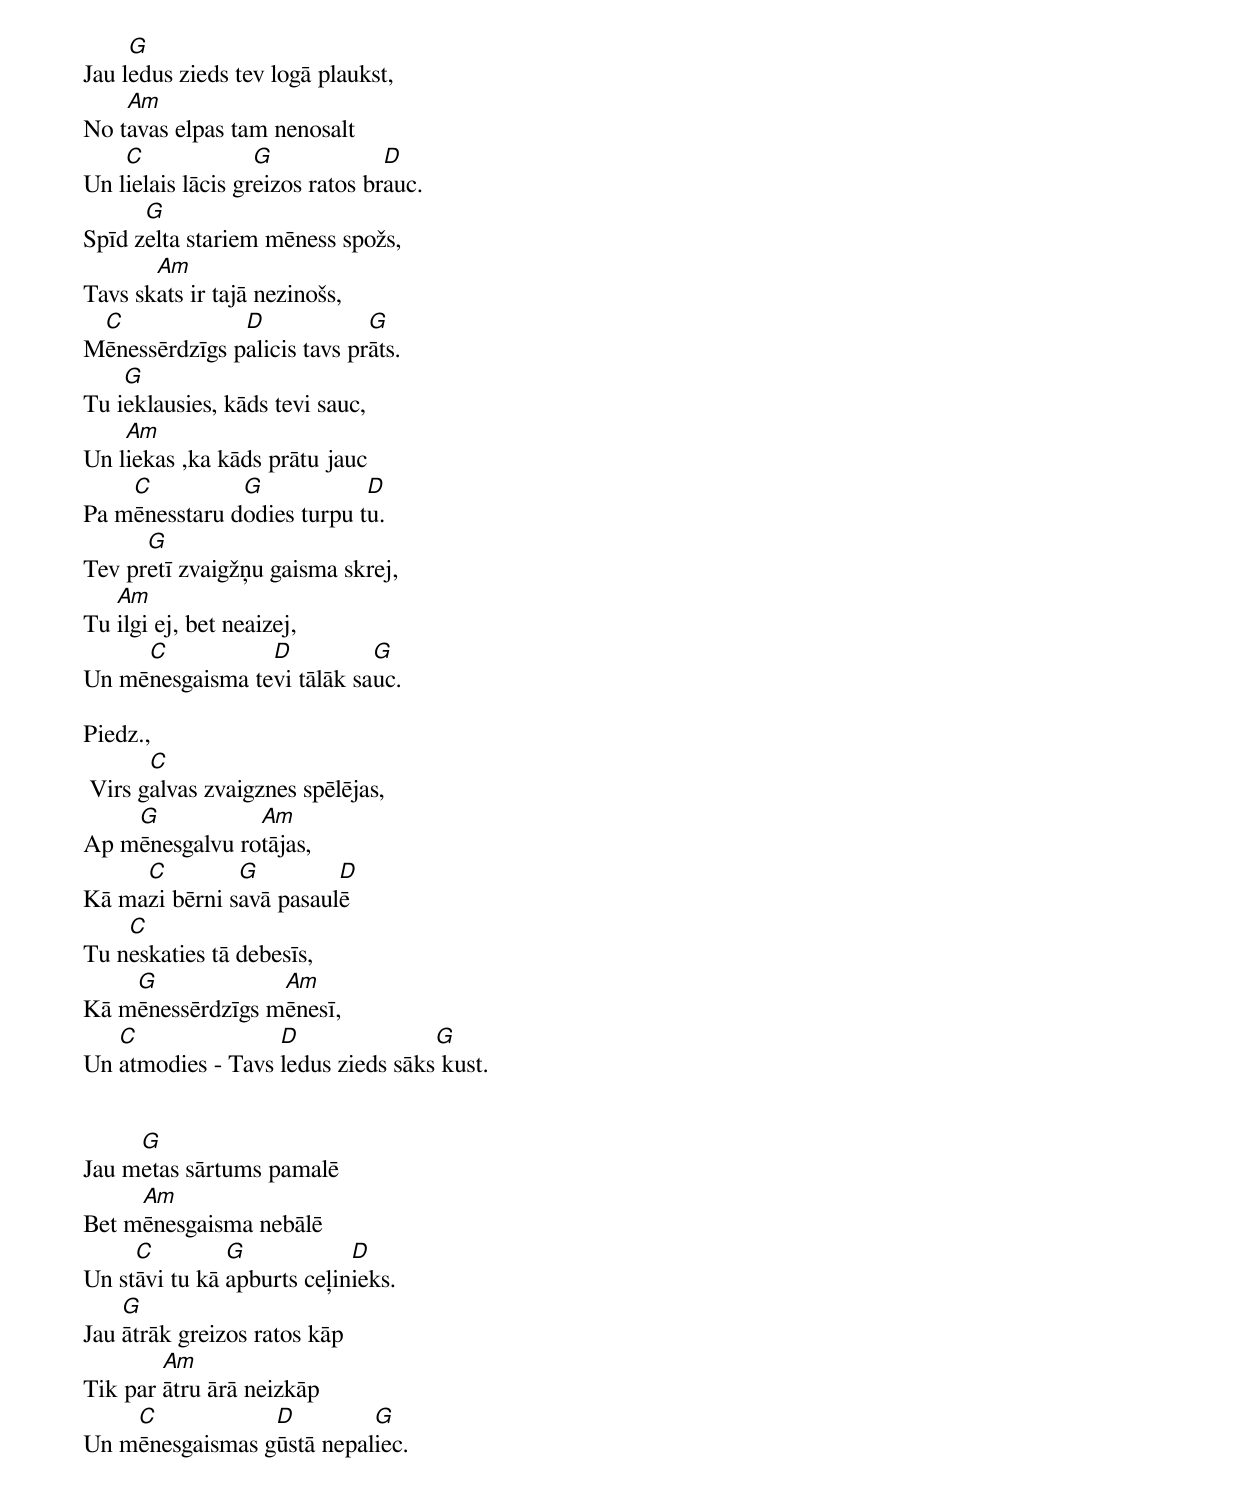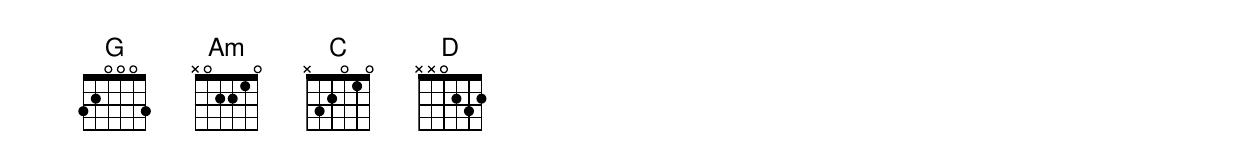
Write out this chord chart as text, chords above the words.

     G
Jau ledus zieds tev logā plaukst,
    Am
No tavas elpas tam nenosalt
    C              G             D
Un lielais lācis greizos ratos brauc.
      G
Spīd zelta stariem mēness spožs,
       Am
Tavs skats ir tajā nezinošs,
 C             D             G
Mēnessērdzīgs palicis tavs prāts.
    G
Tu ieklausies, kāds tevi sauc,
    Am
Un liekas ,ka kāds prātu jauc
    C          G            D
Pa mēnesstaru dodies turpu tu.
      G
Tev pretī zvaigžņu gaisma skrej,
   Am
Tu ilgi ej, bet neaizej,
     C           D          G
Un mēnesgaisma tevi tālāk sauc.

Piedz.,
       C
 Virs galvas zvaigznes spēlējas,
    G           Am
Ap mēnesgalvu rotājas,
     C         G         D
Kā mazi bērni savā pasaulē
    C
Tu neskaties tā debesīs,
    G             Am
Kā mēnessērdzīgs mēnesī,
   C               D               G
Un atmodies - Tavs ledus zieds sāks kust.


     G
Jau metas sārtums pamalē
     Am
Bet mēnesgaisma nebālē
     C         G            D
Un stāvi tu kā apburts ceļinieks.
    G
Jau ātrāk greizos ratos kāp
        Am
Tik par ātru ārā neizkāp
    C            D         G
Un mēnesgaismas gūstā nepaliec.
